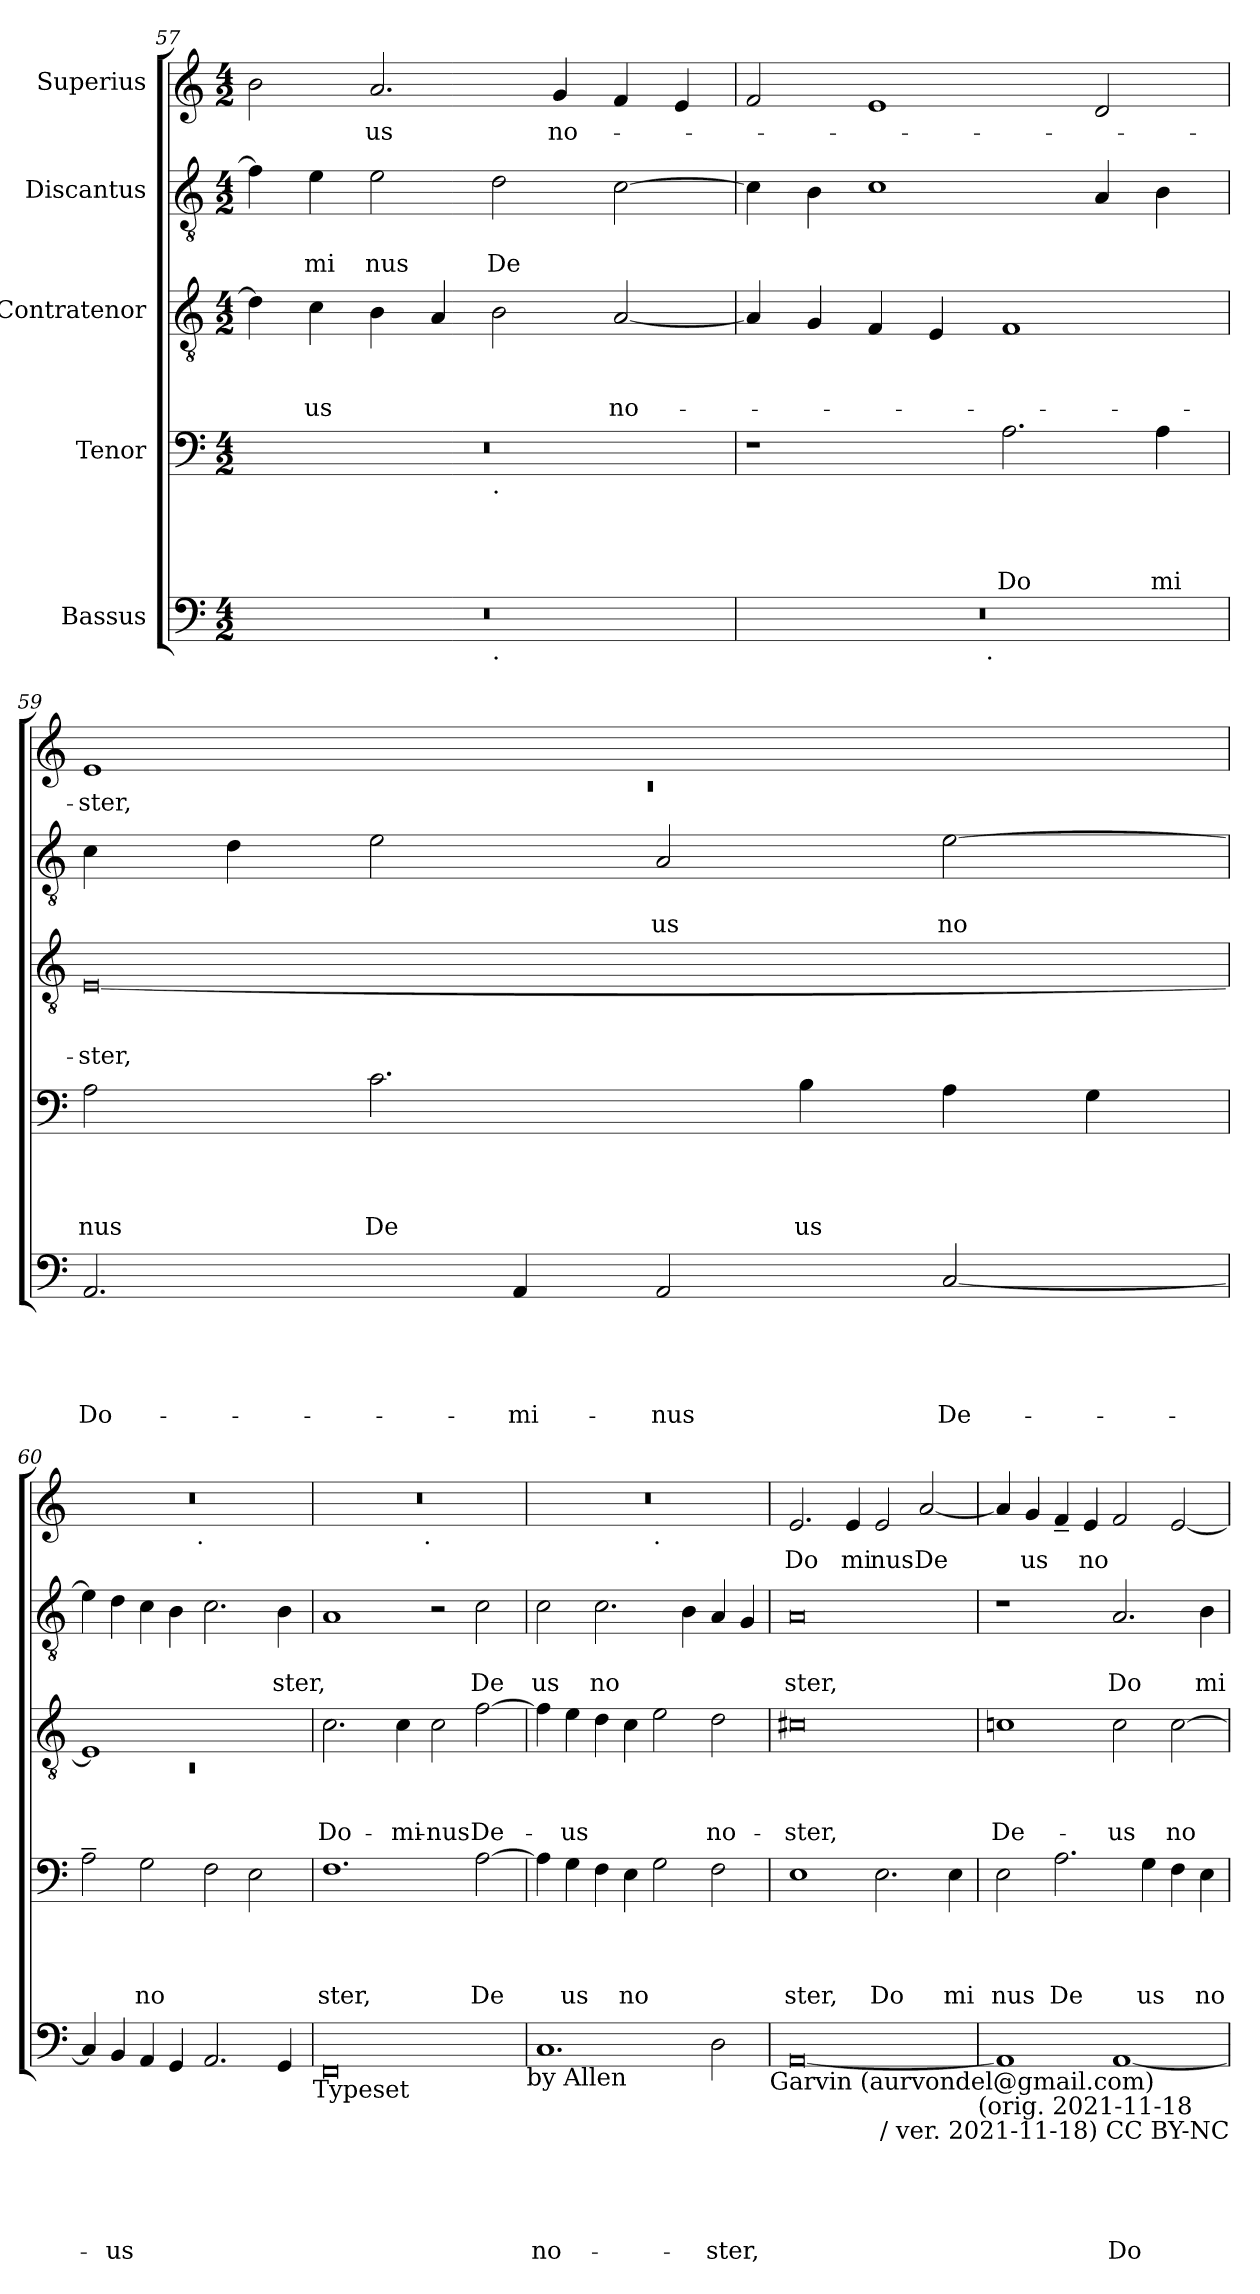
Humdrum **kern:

**kern	**text	**text	**text	**text	**text	**kern	**text	**text	**text	**text	**kern	**text	**text	**text	**kern	**text	**text	**kern	**text
*part5	*part5	*part5	*part5	*part5	*part5	*part4	*part4	*part4	*part4	*part4	*part3	*part3	*part3	*part3	*part2	*part2	*part2	*part1	*part1
*staff5	*staff5	*staff5	*staff5	*staff5	*staff5	*staff4	*staff4	*staff4	*staff4	*staff4	*staff3	*staff3	*staff3	*staff3	*staff2	*staff2	*staff2	*staff1	*staff1
*I"Bassus	*	*	*	*	*	*I"Tenor	*	*	*	*	*I"Contratenor	*	*	*	*I"Discantus	*	*	*I"Superius	*
*clefF4	*	*	*	*	*	*clefF4	*	*	*	*	*clefGv2	*	*	*	*clefGv2	*	*	*clefG2	*
*k[]	*	*	*	*	*	*k[]	*	*	*	*	*k[]	*	*	*	*k[]	*	*	*k[]	*
*C:	*	*	*	*	*	*C:	*	*	*	*	*C:	*	*	*	*C:	*	*	*C:	*
*M4/2	*	*	*	*	*	*M4/2	*	*	*	*	*M4/2	*	*	*	*M4/2	*	*	*M4/2	*
=57	=57	=57	=57	=57	=57	=57	=57	=57	=57	=57	=57	=57	=57	=57	=57	=57	=57	=57	=57
*^	*	*	*	*	*	*^	*	*	*	*	*	*	*	*	*	*	*	*	*
0r	1ryy	.	.	.	.	.	0r	1ryy	.	.	.	.	4d\]	.	.	.	4f\]	.	.	2b\	.
!	!	!	!	!	!	!	!	!	!	!	!	!	!	!	!	!LO:LY:b	!	!	!LO:LY:b	!	!
.	.	.	.	.	.	.	.	.	.	.	.	.	4c\	.	.	-us	4e\	.	mi	.	.
!	!	!	!	!	!	!	!	!	!	!	!	!	!	!	!	!	!	!	!LO:LY:b	!	!LO:LY:b
.	.	.	.	.	.	.	.	.	.	.	.	.	4B\	.	.	.	2e\	.	nus	2.a/	-us
.	.	.	.	.	.	.	.	.	.	.	.	.	4A/	.	.	.	.	.	.	.	.
!	!	!	!	!	!	!	!	!LO:TX:b:t=.	!	!	!	!	!	!	!	!	!	!	!	!	!
!	!LO:TX:b:t=.	!	!	!	!	!	!	!	!	!	!	!	!	!	!	!	!	!	!	!	!
!	!	!	!	!	!	!	!	!	!	!	!	!	!	!	!	!	!	!	!LO:LY:b	!	!
.	1ryy	.	.	.	.	.	.	1ryy	.	.	.	.	2B\	.	.	.	2d\	.	De	.	.
!	!	!	!	!	!	!	!	!	!	!	!	!	!	!	!	!	!	!	!	!	!LO:LY:b
.	.	.	.	.	.	.	.	.	.	.	.	.	.	.	.	.	.	.	.	4g/	no-
!	!	!	!	!	!	!	!	!	!	!	!	!	!	!	!	!LO:LY:b	!	!	!	!	!
.	.	.	.	.	.	.	.	.	.	.	.	.	[<2A/	.	.	no-	[>2c\	.	.	4f/	.
.	.	.	.	.	.	.	.	.	.	.	.	.	.	.	.	.	.	.	.	4e/	.
*	*	*	*	*	*	*	*v	*v	*	*	*	*	*	*	*	*	*	*	*	*	*
=58	=58	=58	=58	=58	=58	=58	=58	=58	=58	=58	=58	=58	=58	=58	=58	=58	=58	=58	=58	=58
0r	2ryy	.	.	.	.	.	1r	.	.	.	.	4A/]	.	.	.	4c\]	.	.	2f/	.
.	.	.	.	.	.	.	.	.	.	.	.	4G/	.	.	.	4B\	.	.	.	.
.	4...ryy	.	.	.	.	.	.	.	.	.	.	4F/	.	.	.	1c	.	.	1e	.
.	.	.	.	.	.	.	.	.	.	.	.	4E/	.	.	.	.	.	.	.	.
!	!LO:TX:b:t=.	!	!	!	!	!	!	!	!	!	!	!	!	!	!	!	!	!	!	!
.	1ryy	.	.	.	.	.	.	.	.	.	.	.	.	.	.	.	.	.	.	.
!	!	!	!	!	!	!	!	!	!	!	!LO:LY:b	!	!	!	!	!	!	!	!	!
.	.	.	.	.	.	.	2.A\	.	.	.	Do	1F	.	.	.	.	.	.	.	.
.	.	.	.	.	.	.	.	.	.	.	.	.	.	.	.	4A/	.	.	2d/	.
!	!	!	!	!	!	!	!	!	!	!	!LO:LY:b	!	!	!	!	!	!	!	!	!
.	.	.	.	.	.	.	4A\	.	.	.	mi	.	.	.	.	4B\	.	.	.	.
.	32ryy	.	.	.	.	.	.	.	.	.	.	.	.	.	.	.	.	.	.	.
=59	=59	=59	=59	=59	=59	=59	=59	=59	=59	=59	=59	=59	=59	=59	=59	=59	=59	=59	=59	=59
*	*	*	*	*	*	*	*	*	*	*	*	*	*	*	*	*	*	*	*^	*
!	!	!	!	!	!	!LO:LY:b	!	!	!	!	!LO:LY:b	!	!	!	!LO:LY:b	!	!	!	!	!LO:N:vis=1	!LO:LY:b
*v	*v	*	*	*	*	*	*	*	*	*	*	*	*	*	*	*	*	*	*	*	*
2.AA/	.	.	.	.	Do-	2A\	.	.	.	nus	[<0E	.	.	-ster,	4c\	.	.	1e	0rc	-ster,
.	.	.	.	.	.	.	.	.	.	.	.	.	.	.	4d\	.	.	.	.	.
!	!	!	!	!	!	!	!	!	!	!LO:LY:b	!	!	!	!	!	!	!	!	!	!
.	.	.	.	.	.	2.c\	.	.	.	De	.	.	.	.	2e\	.	.	.	.	.
!	!	!	!	!	!LO:LY:b	!	!	!	!	!	!	!	!	!	!	!	!	!	!	!
4AA/	.	.	.	.	-mi-	.	.	.	.	.	.	.	.	.	.	.	.	.	.	.
!	!	!	!	!	!LO:LY:b	!	!	!	!	!	!	!	!	!	!	!	!LO:LY:b	!	!	!
2AA/	.	.	.	.	-nus	.	.	.	.	.	.	.	.	.	2A/	.	us	1ryy	.	.
!	!	!	!	!	!	!	!	!	!	!LO:LY:b	!	!	!	!	!	!	!	!	!	!
.	.	.	.	.	.	4B\	.	.	.	us	.	.	.	.	.	.	.	.	.	.
!	!	!	!	!	!LO:LY:b	!	!	!	!	!	!	!	!	!	!	!	!LO:LY:b	!	!	!
[<2C/	.	.	.	.	De-	4A\	.	.	.	.	.	.	.	.	[<2e\	.	no	.	.	.
.	.	.	.	.	.	4G\	.	.	.	.	.	.	.	.	.	.	.	.	.	.
!!LO:LB:g=z	!!
=60	=60	=60	=60	=60	=60	=60	=60	=60	=60	=60	=60	=60	=60	=60	=60	=60	=60	=60	=60	=60
*	*	*	*	*	*	*	*	*	*	*	*^	*	*	*	*	*	*	*	*	*
!	!	!	!	!	!	!	!	!	!	!	!	!LO:N:vis=1	!	!	!	!	!	!	!	!	!
4C/]	.	.	.	.	.	2A~>\	.	.	.	.	1E]	0rC	.	.	.	4e\]	.	.	0r	2ryy	.
!	!	!	!	!	!LO:LY:b	!	!	!	!	!	!	!	!	!	!	!	!	!	!	!	!
4BB/	.	.	.	.	-us	.	.	.	.	.	.	.	.	.	.	4d\	.	.	.	.	.
!	!	!	!	!	!	!	!	!	!	!LO:LY:b	!	!	!	!	!	!	!	!	!	!	!
4AA/	.	.	.	.	.	2G\	.	.	.	no	.	.	.	.	.	4c\	.	.	.	4...ryy	.
4GG/	.	.	.	.	.	.	.	.	.	.	.	.	.	.	.	4B\	.	.	.	.	.
!	!	!	!	!	!	!	!	!	!	!	!	!	!	!	!	!	!	!	!	!LO:TX:b:t=.	!
.	.	.	.	.	.	.	.	.	.	.	.	.	.	.	.	.	.	.	.	1ryy	.
2.AA/	.	.	.	.	.	2F\	.	.	.	.	1ryy	.	.	.	.	2.c\	.	.	.	.	.
.	.	.	.	.	.	2E\	.	.	.	.	.	.	.	.	.	.	.	.	.	.	.
!	!	!	!	!	!	!	!	!	!	!	!	!	!	!	!	!	!	!LO:LY:b	!	!	!
4GG/	.	.	.	.	.	.	.	.	.	.	.	.	.	.	.	4B\	.	ster,	.	.	.
.	.	.	.	.	.	.	.	.	.	.	.	.	.	.	.	.	.	.	.	32ryy	.
!LO:TX:b:t=Typeset	!	!	!	!	!	!	!	!	!	!	!	!	!	!	!	!	!	!	!	!	!
=61	=61	=61	=61	=61	=61	=61	=61	=61	=61	=61	=61	=61	=61	=61	=61	=61	=61	=61	=61	=61	=61
!	!	!	!	!	!	!	!	!	!	!LO:LY:b	!	!	!	!	!LO:LY:b	!	!	!	!	!	!
*	*	*	*	*	*	*	*	*	*	*	*v	*v	*	*	*	*	*	*	*	*	*
0FF	.	.	.	.	.	1.F	.	.	.	ster,	2.c\	.	.	Do-	1A	.	.	0r	2ryy	.
.	.	.	.	.	.	.	.	.	.	.	.	.	.	.	.	.	.	.	4...ryy	.
!	!	!	!	!	!	!	!	!	!	!	!	!	!	!LO:LY:b	!	!	!	!	!	!
.	.	.	.	.	.	.	.	.	.	.	4c\	.	.	-mi-	.	.	.	.	.	.
!	!	!	!	!	!	!	!	!	!	!	!	!	!	!	!	!	!	!	!LO:TX:b:t=.	!
.	.	.	.	.	.	.	.	.	.	.	.	.	.	.	.	.	.	.	1ryy	.
!	!	!	!	!	!	!	!	!	!	!	!	!	!	!LO:LY:b	!	!	!	!	!	!
.	.	.	.	.	.	.	.	.	.	.	2c\	.	.	-nus	2r	.	.	.	.	.
!	!	!	!	!	!	!	!	!	!	!LO:LY:b	!	!	!	!LO:LY:b	!	!	!LO:LY:b	!	!	!
.	.	.	.	.	.	[>2A\	.	.	.	De	[>2f\	.	.	De-	2c\	.	De	.	.	.
.	.	.	.	.	.	.	.	.	.	.	.	.	.	.	.	.	.	.	32ryy	.
!LO:TX:b:t=by Allen	!	!	!	!	!	!	!	!	!	!	!	!	!	!	!	!	!	!	!	!
=62	=62	=62	=62	=62	=62	=62	=62	=62	=62	=62	=62	=62	=62	=62	=62	=62	=62	=62	=62	=62
!	!	!	!	!	!LO:LY:b	!	!	!	!	!	!	!	!	!	!	!	!LO:LY:b	!	!	!
1.C	.	.	.	.	no-	4A\]	.	.	.	.	4f\]	.	.	.	2c\	.	us	0r	1ryy	.
!	!	!	!	!	!	!	!	!	!	!LO:LY:b	!	!	!	!LO:LY:b	!	!	!	!	!	!
.	.	.	.	.	.	4G\	.	.	.	us	4e\	.	.	-us	.	.	.	.	.	.
!	!	!	!	!	!	!	!	!	!	!	!	!	!	!	!	!	!LO:LY:b	!	!	!
.	.	.	.	.	.	4F\	.	.	.	.	4d\	.	.	.	2.c\	.	no	.	.	.
!	!	!	!	!	!	!	!	!	!	!LO:LY:b	!	!	!	!	!	!	!	!	!	!
.	.	.	.	.	.	4E\	.	.	.	no	4c\	.	.	.	.	.	.	.	.	.
!	!	!	!	!	!	!	!	!	!	!	!	!	!	!	!	!	!	!	!LO:TX:b:t=.	!
.	.	.	.	.	.	2G\	.	.	.	.	2e\	.	.	.	.	.	.	.	1ryy	.
.	.	.	.	.	.	.	.	.	.	.	.	.	.	.	4B\	.	.	.	.	.
!	!	!	!	!	!LO:LY:b	!	!	!	!	!	!	!	!	!LO:LY:b	!	!	!	!	!	!
2D\	.	.	.	.	-ster,	2F\	.	.	.	.	2d\	.	.	no-	4A/	.	.	.	.	.
.	.	.	.	.	.	.	.	.	.	.	.	.	.	.	4G/	.	.	.	.	.
!LO:TX:b:t=Garvin (aurvondel@gmail.com)	!	!	!	!	!	!	!	!	!	!	!	!	!	!	!	!	!	!	!	!
=63	=63	=63	=63	=63	=63	=63	=63	=63	=63	=63	=63	=63	=63	=63	=63	=63	=63	=63	=63	=63
!	!	!	!	!	!	!	!	!	!	!LO:LY:b	!	!	!	!LO:LY:b	!	!	!LO:LY:b	!	!	!LO:LY:b
*	*	*	*	*	*	*	*	*	*	*	*	*	*	*	*	*	*	*v	*v	*
[<0AA	.	.	.	.	.	1E	.	.	.	ster,	0c#X	.	.	-ster,	0A	.	ster,	2.e/	Do
!	!	!	!	!	!	!	!	!	!	!	!	!	!	!	!	!	!	!	!LO:LY:b
.	.	.	.	.	.	.	.	.	.	.	.	.	.	.	.	.	.	4e/	mi
!	!	!	!	!	!	!	!	!	!	!LO:LY:b	!	!	!	!	!	!	!	!	!LO:LY:b
.	.	.	.	.	.	2.E\	.	.	.	Do	.	.	.	.	.	.	.	2e/	nus
!	!	!	!	!	!	!	!	!	!	!	!	!	!	!	!	!	!	!	!LO:LY:b
.	.	.	.	.	.	.	.	.	.	.	.	.	.	.	.	.	.	[<2a/	De
!	!	!	!	!	!	!	!	!	!	!LO:LY:b	!	!	!	!	!	!	!	!	!
.	.	.	.	.	.	4E\	.	.	.	mi	.	.	.	.	.	.	.	.	.
!LO:TX:b:t=(orig. 2021-11-18	!	!	!	!	!	!	!	!	!	!	!	!	!	!	!	!	!	!	!
=64	=64	=64	=64	=64	=64	=64	=64	=64	=64	=64	=64	=64	=64	=64	=64	=64	=64	=64	=64
!	!	!	!	!	!	!	!	!	!	!LO:LY:b	!	!	!	!LO:LY:b	!	!	!	!	!
1AA]	.	.	.	.	.	2E\	.	.	.	nus	1cn	.	.	De-	1r	.	.	4a/]	.
!	!	!	!	!	!	!	!	!	!	!	!	!	!	!	!	!	!	!	!LO:LY:b
.	.	.	.	.	.	.	.	.	.	.	.	.	.	.	.	.	.	4g/	us
!	!	!	!	!	!	!	!	!	!	!LO:LY:b	!	!	!	!	!	!	!	!	!
.	.	.	.	.	.	2.A\	.	.	.	De	.	.	.	.	.	.	.	4f~</	.
!	!	!	!	!	!	!	!	!	!	!	!	!	!	!	!	!	!	!	!LO:LY:b
.	.	.	.	.	.	.	.	.	.	.	.	.	.	.	.	.	.	4e/	no
!	!	!	!	!	!LO:LY:b	!	!	!	!	!	!	!	!	!LO:LY:b	!	!	!LO:LY:b	!	!
[<1AA	.	.	.	.	Do-	.	.	.	.	.	2c\	.	.	-us	2.A/	.	Do	2f/	.
!	!	!	!	!	!	!	!	!	!	!LO:LY:b	!	!	!	!	!	!	!	!	!
.	.	.	.	.	.	4G\	.	.	.	us	.	.	.	.	.	.	.	.	.
!	!	!	!	!	!	!	!	!	!	!	!	!	!	!LO:LY:b	!	!	!	!	!
.	.	.	.	.	.	4F\	.	.	.	.	[>2c\	.	.	no-	.	.	.	[<2e/	.
!	!	!	!	!	!	!	!	!	!	!LO:LY:b	!	!	!	!	!	!	!LO:LY:b	!	!
.	.	.	.	.	.	4E\	.	.	.	no	.	.	.	.	4B\	.	mi	.	.
!LO:TX:b:t=/ ver. 2021-11-18) CC BY-NC	!	!	!	!	!	!	!	!	!	!	!	!	!	!	!	!	!	!	!
=	=	=	=	=	=	=	=	=	=	=	=	=	=	=	=	=	=	=	=
*-	*-	*-	*-	*-	*-	*-	*-	*-	*-	*-	*-	*-	*-	*-	*-	*-	*-	*-	*-
